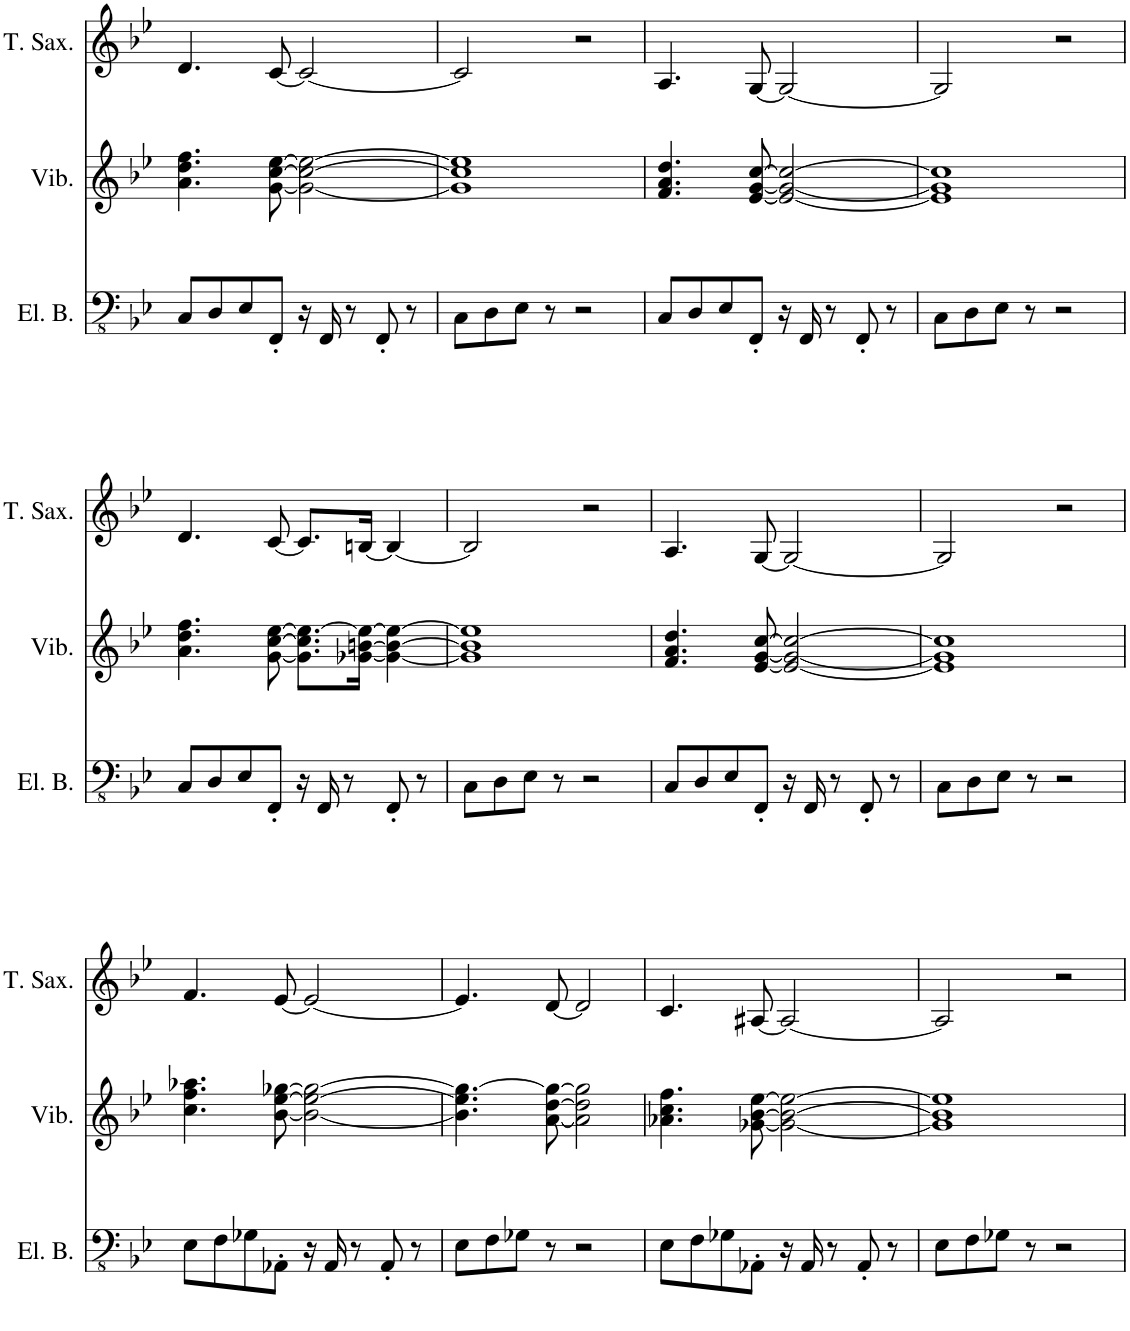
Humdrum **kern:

**kern	**kern	**kern
*part3	*part2	*part1
*staff3	*staff2	*staff1
*I"Electric Bass	*I"Vibraphone	*I"Tenor Saxophone
*I'El. B.	*I'Vib.	*I'T. Sax.
!!LO:PB:g=z
*clefFv4	*clefG2	*clefG2
*	*	*ITrd8c14
*k[b-e-]	*k[b-e-]	*k[b-e-]
*M4/4	*M4/4	*M4/4
=25	=25	=25
8CC/L	4.a\ 4.dd\ 4.ff\	4.d/
8DD/	.	.
8EE-/	.	.
8FFF'/J	[8g\ [8cc\ [8ee-\	[8c/
16r	2g\_ 2cc\_ 2ee-\_	2c/_
16FFF/	.	.
8r	.	.
8FFF'/	.	.
8r	.	.
=26	=26	=26
8CC\L	1g] 1cc] 1ee-]	2c/]
8DD\	.	.
8EE-\J	.	.
8r	.	.
2r	.	2r
=27	=27	=27
8CC/L	4.f/ 4.a/ 4.dd/	4.A/
8DD/	.	.
8EE-/	.	.
8FFF'/J	[8e-/ [8g/ [8cc/	[8G/
16r	2e-/_ 2g/_ 2cc/_	2G/_
16FFF/	.	.
8r	.	.
8FFF'/	.	.
8r	.	.
=28	=28	=28
8CC\L	1e-] 1g] 1cc]	2G/]
8DD\	.	.
8EE-\J	.	.
8r	.	.
2r	.	2r
!!LO:LB:g=z
=29	=29	=29
8CC/L	4.a\ 4.dd\ 4.ff\	4.d/
8DD/	.	.
8EE-/	.	.
8FFF'/J	[8g\ [8cc\ [8ee-\	[8c/
16r	8.g\] 8.cc\] 8.ee-\_L	8.c/L]
16FFF/	.	.
8r	.	.
.	[16g-X\ [16bn\ 16ee-\_Jk	[16Bn/Jk
8FFF'/	4g-\_ 4b\_ 4ee-\_	4B/_
8r	.	.
=30	=30	=30
8CC\L	1g-] 1b] 1ee-]	2B/]
8DD\	.	.
8EE-\J	.	.
8r	.	.
2r	.	2r
=31	=31	=31
8CC/L	4.f/ 4.a/ 4.dd/	4.A/
8DD/	.	.
8EE-/	.	.
8FFF'/J	[8e-/ [8g/ [8cc/	[8G/
16r	2e-/_ 2g/_ 2cc/_	2G/_
16FFF/	.	.
8r	.	.
8FFF'/	.	.
8r	.	.
=32	=32	=32
8CC\L	1e-] 1g] 1cc]	2G/]
8DD\	.	.
8EE-\J	.	.
8r	.	.
2r	.	2r
!!LO:LB:g=z
=33	=33	=33
8EE-\L	4.cc\ 4.ff\ 4.aa-X\	4.f/
8FF\	.	.
8GG-X\	.	.
8AAA-X'\J	[8b-\ [8ee-\ [8gg-X\	[8e-/
16r	2b-\_ 2ee-\_ 2gg-\_	2e-/_
16AAA-/	.	.
8r	.	.
8AAA-'/	.	.
8r	.	.
=34	=34	=34
8EE-\L	4.b-\] 4.ee-\] 4.gg-\_	4.e-/]
8FF\	.	.
8GG-X\J	.	.
8r	[8a\ [8dd\ 8gg-\_	[8d/
2r	2a\] 2dd\] 2gg-\]	2d/]
=35	=35	=35
8EE-\L	4.a-X\ 4.cc\ 4.ff\	4.c/
8FF\	.	.
8GG-X\	.	.
8AAA-X'\J	[8g-X\ [8b-\ [8ee-\	[8A#X/
16r	2g-\_ 2b-\_ 2ee-\_	2A#/_
16AAA-/	.	.
8r	.	.
8AAA-'/	.	.
8r	.	.
=36	=36	=36
8EE-\L	1g-] 1b-] 1ee-]	2A#/]
8FF\	.	.
8GG-X\J	.	.
8r	.	.
2r	.	2r
=	=	=
*-	*-	*-
